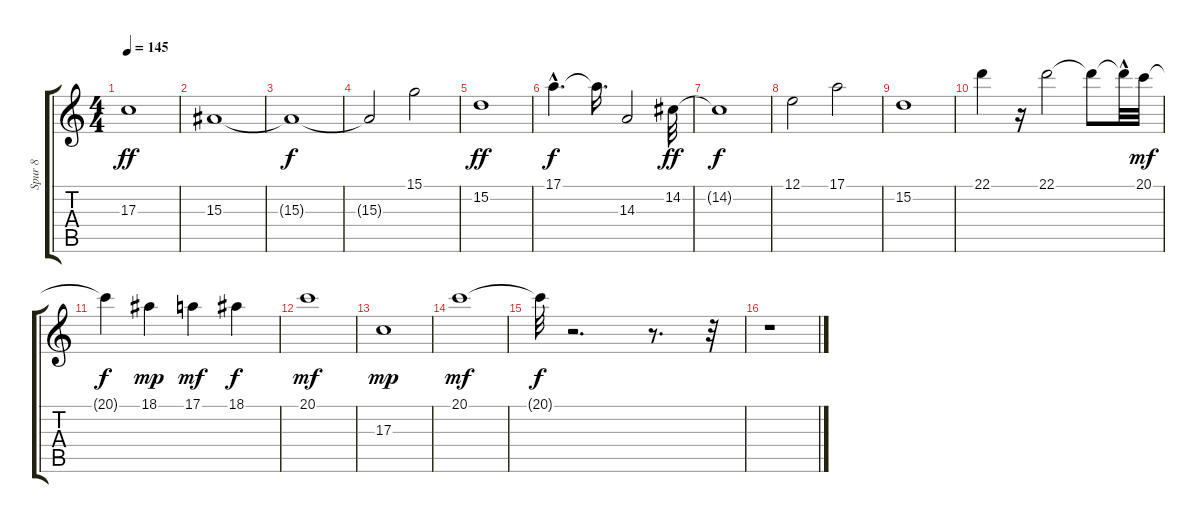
\track ("Spur 8" "Spur 8") {instrument brasssection}
\staff {score tabs}
\tuning (E4 B3 G3 D3 A2 E2) {hide}
\ts (4 4)
\tempo 145
\clef g2
\ks c
17.3.1{dy ff} |
15.3.1 |
15.3{t}.1{dy f} |
15.3{t}.2 15.1.2 |
15.2.1{dy ff} |
17.1{hac}.4{d dy f} 17.1{t}.16{d} 14.3.2 14.2.32{dy ff} |
14.2{t}.1{dy f} |
12.1.2 17.1.2 |
15.2.1 |
22.1.4 r.16 22.1.2 22.1{t}.8 22.1{hac t}.32 20.1.32{dy mf} |
20.1{t}.4{dy f} 18.1.4{dy mp} 17.1.4{dy mf} 18.1.4{dy f} |
20.1.1{dy mf} |
17.3.1{dy mp} |
20.1.1{dy mf} |
20.1{t}.32{dy f} r.2{d} r.8{d} r.32 |
r.1
